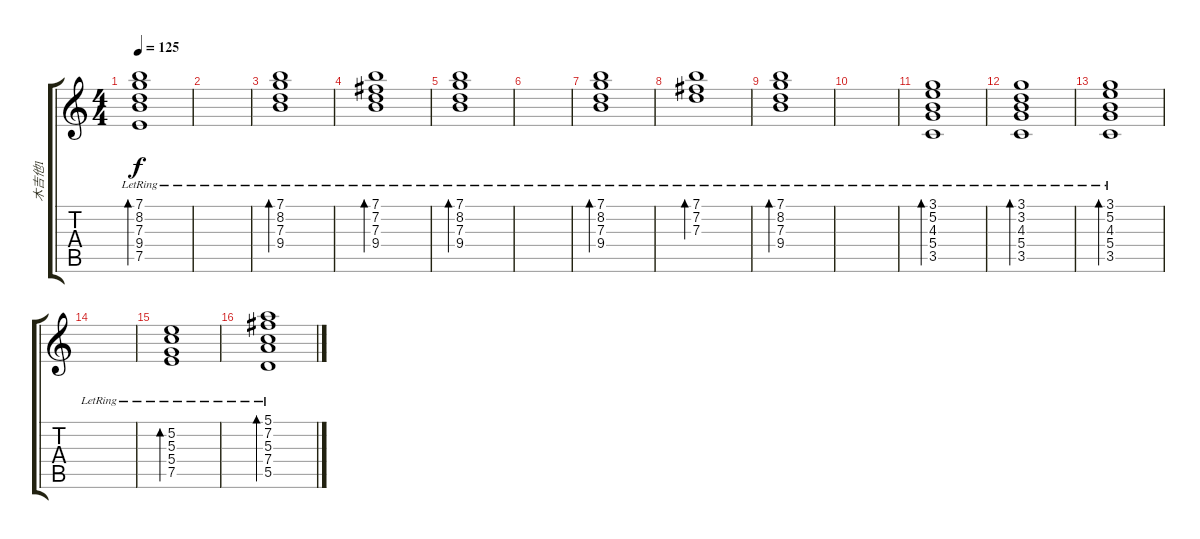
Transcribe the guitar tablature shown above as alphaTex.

\track ("木吉他1" "木吉他1") {instrument acousticguitarsteel}
\staff {score tabs}
\tuning (E4 B3 G3 D3 A2 E2) {hide}
\ts (4 4)
\tempo 125
\clef g2
\ks c
(7.1{lr} 8.2{lr} 7.3{lr} 9.4{lr} 7.5{lr}).1{bd 480 dy f} |
|
(7.1{lr} 8.2{lr} 7.3{lr} 9.4{lr}).1{bd 480} |
(7.1{lr} 7.2{lr} 7.3{lr} 9.4{lr}).1{bd 480} |
(7.1{lr} 8.2{lr} 7.3{lr} 9.4{lr}).1{bd 480} |
|
(7.1{lr} 8.2{lr} 7.3{lr} 9.4{lr}).1{bd 480} |
(7.1{lr} 7.2{lr} 7.3{lr}).1{bd 480} |
(7.1{lr} 8.2{lr} 7.3{lr} 9.4{lr}).1{bd 480} |
|
(3.1{lr} 5.2{lr} 4.3{lr} 5.4{lr} 3.5{lr}).1{bd 480} |
(3.1{lr} 3.2{lr} 4.3{lr} 5.4{lr} 3.5{lr}).1{bd 480} |
(3.1{lr} 5.2{lr} 4.3{lr} 5.4{lr} 3.5{lr}).1{bd 480} |
|
(5.2{lr} 5.3{lr} 5.4{lr} 7.5{lr}).1{bd 480} |
(5.1{lr} 7.2{lr} 5.3{lr} 7.4{lr} 5.5{lr}).1{bd 480}
